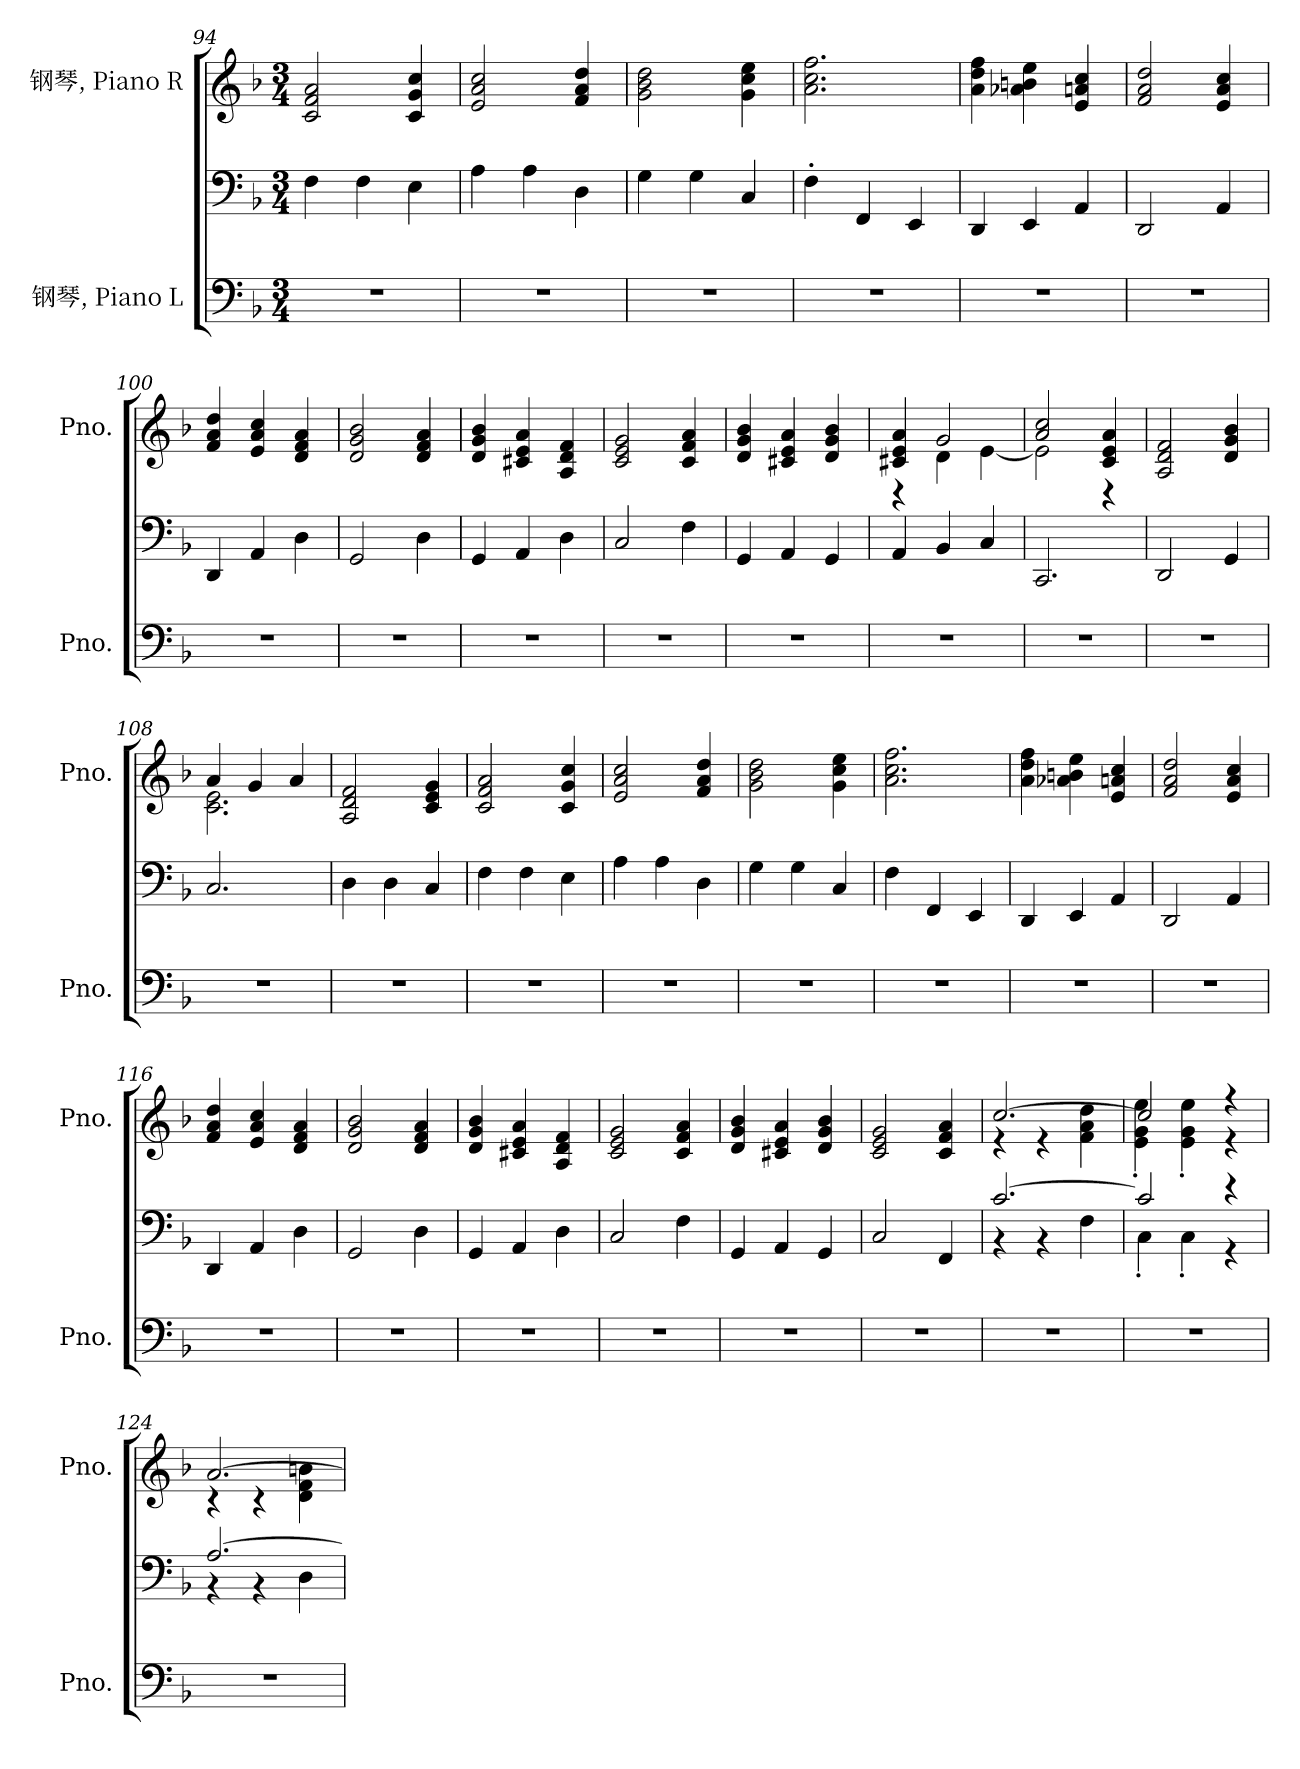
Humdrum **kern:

**kern	**kern	**kern
*part2	*part2	*part1
*staff3	*staff2	*staff1
*I"钢琴, Piano L	*	*I"钢琴, Piano R
*I'Pno.	*	*I'Pno.
*clefF4	*clefF4	*clefG2
*k[b-]	*k[b-]	*k[b-]
*M3/4	*M3/4	*M3/4
*MM191	*MM191	*MM191
=94	=94	=94
2.r	4F\	2c/ 2f/ 2a/
.	4F\	.
*	*	*MM180
.	4E\	4c/ 4g/ 4cc/
=95	=95	=95
*	*	*MM191
2.r	4A\	2e/ 2a/ 2cc/
.	4A\	.
*	*	*MM180
.	4D\	4f/ 4a/ 4dd/
=96	=96	=96
*	*	*MM187
2.r	4G\	2g\ 2b-\ 2dd\
.	4G\	.
*	*	*MM161
.	4C/	4g\ 4cc\ 4ee\
=97	=97	=97
*	*	*MM112
2.r	4F'\	2.a\ 2.cc\ 2.ff\
.	4FF/	.
.	4EE/	.
=98	=98	=98
*	*	*MM142
2.r	4DD/	4a\ 4dd\ 4ff\
*	*	*MM183
.	4EE/	4a-X\ 4bn\ 4ee\
*	*	*MM181
.	4AA/	4e/ 4an/ 4cc/
=99	=99	=99
*	*	*MM176
2.r	2DD/	2f/ 2a/ 2dd/
*	*	*MM183
.	4AA/	4e/ 4a/ 4cc/
=100	=100	=100
2.r	4DD/	4f/ 4a/ 4dd/
*	*	*MM195
.	4AA/	4e/ 4a/ 4cc/
*	*	*MM193
.	4D\	4d/ 4f/ 4a/
!!LO:LB:g=z
=101	=101	=101
*	*	*MM183
2.r	2GG/	2d/ 2g/ 2b-/
*	*	*MM195
.	4D\	4d/ 4f/ 4a/
=102	=102	=102
2.r	4GG/	4d/ 4g/ 4b-/
*	*	*MM213
.	4AA/	4c#X/ 4e/ 4a/
*	*	*MM206
.	4D\	4A/ 4d/ 4f/
=103	=103	=103
*	*	*MM191
2.r	2C/	2c/ 2e/ 2g/
*	*	*MM198
.	4F\	4c/ 4f/ 4a/
=104	=104	=104
*	*	*MM202
2.r	4GG/	4d/ 4g/ 4b-/
.	4AA/	4c#X/ 4e/ 4a/
*	*	*MM196
.	4GG/	4d/ 4g/ 4b-/
=105	=105	=105
*	*	*MM123
*	*	*^
2.r	4AA/	4c#X/ 4e/ 4a/	4r
*	*	*MM86	*
.	4BB-/	2g/	4d\
*	*	*MM82	*
.	4C/	.	[4e\
=106	=106	=106	=106
*	*	*MM120	*
2.r	2.CC/	2a/ 2cc/	2e\]
*	*	*MM135	*
.	.	4c/ 4e/ 4a/	4r
*	*	*v	*v
=107	=107	=107
*	*	*MM165
2.r	2DD/	2A/ 2d/ 2f/
*	*	*MM120
.	4GG/	4d/ 4g/ 4b-/
=108	=108	=108
*	*	*MM150
*	*	*^
2.r	2.C/	4a/	2.c\ 2.e\
*	*	*MM172	*
.	.	4g/	.
*	*	*MM183	*
.	.	4a/	.
*	*	*v	*v
=109	=109	=109
*	*	*MM195
2.r	4D\	2A/ 2d/ 2f/
.	4D\	.
*	*	*MM183
.	4C/	4c/ 4e/ 4g/
=110	=110	=110
*	*	*MM180
2.r	4F\	2c/ 2f/ 2a/
.	4F\	.
*	*	*MM198
.	4E\	4c/ 4g/ 4cc/
!!LO:LB:g=z
=111	=111	=111
*	*	*MM202
2.r	4A\	2e/ 2a/ 2cc/
.	4A\	.
*	*	*MM206
.	4D\	4f/ 4a/ 4dd/
=112	=112	=112
*	*	*MM195
2.r	4G\	2g\ 2b-\ 2dd\
.	4G\	.
*	*	*MM176
.	4C/	4g\ 4cc\ 4ee\
=113	=113	=113
*	*	*MM150
2.r	4F\	2.a\ 2.cc\ 2.ff\
.	4FF/	.
.	4EE/	.
=114	=114	=114
*	*	*MM165
2.r	4DD/	4a\ 4dd\ 4ff\
*	*	*MM206
.	4EE/	4a-X\ 4bn\ 4ee\
*	*	*MM198
.	4AA/	4e/ 4an/ 4cc/
=115	=115	=115
*	*	*MM206
2.r	2DD/	2f/ 2a/ 2dd/
*	*	*MM183
.	4AA/	4e/ 4a/ 4cc/
=116	=116	=116
*	*	*MM198
2.r	4DD/	4f/ 4a/ 4dd/
*	*	*MM210
.	4AA/	4e/ 4a/ 4cc/
*	*	*MM202
.	4D\	4d/ 4f/ 4a/
=117	=117	=117
*	*	*MM210
2.r	2GG/	2d/ 2g/ 2b-/
*	*	*MM198
.	4D\	4d/ 4f/ 4a/
=118	=118	=118
*	*	*MM191
2.r	4GG/	4d/ 4g/ 4b-/
*	*	*MM206
.	4AA/	4c#X/ 4e/ 4a/
*	*	*MM198
.	4D\	4A/ 4d/ 4f/
=119	=119	=119
*	*	*MM202
2.r	2C/	2c/ 2e/ 2g/
*	*	*MM187
.	4F\	4c/ 4f/ 4a/
!!LO:PB:g=z
=120	=120	=120
*	*	*MM198
2.r	4GG/	4d/ 4g/ 4b-/
*	*	*MM195
.	4AA/	4c#X/ 4e/ 4a/
*	*	*MM142
.	4GG/	4d/ 4g/ 4b-/
=121	=121	=121
*	*	*MM138
2.r	2C/	2c/ 2e/ 2g/
*	*	*MM120
.	4FF/	4c/ 4f/ 4a/
=122	=122	=122
*	*	*MM138
*	*^	*^
2.r	[2.c/	4r	[2.cc/	4r
.	.	4r	.	4r
*	*	*	*MM165	*
.	.	4F\	.	4f\ 4a\ 4dd\
=123	=123	=123	=123	=123
*	*	*	*MM178	*
2.r	2c/]	4C'\	2cc/]	4e\' 4g\' 4ee\'
*	*	*	*MM120	*
.	.	4C'\	.	4e\' 4g\' 4ee\'
.	4r	4r	4r	4r
=124	=124	=124	=124	=124
*	*	*	*MM172	*
2.r	[2.A/	4r	[2.a/	4r
.	.	4r	.	4r
*	*	*	*MM187	*
.	.	4D\	.	4d\ 4f\ 4bn\
*	*v	*v	*	*
*	*	*v	*v
=	=	=
*-	*-	*-
